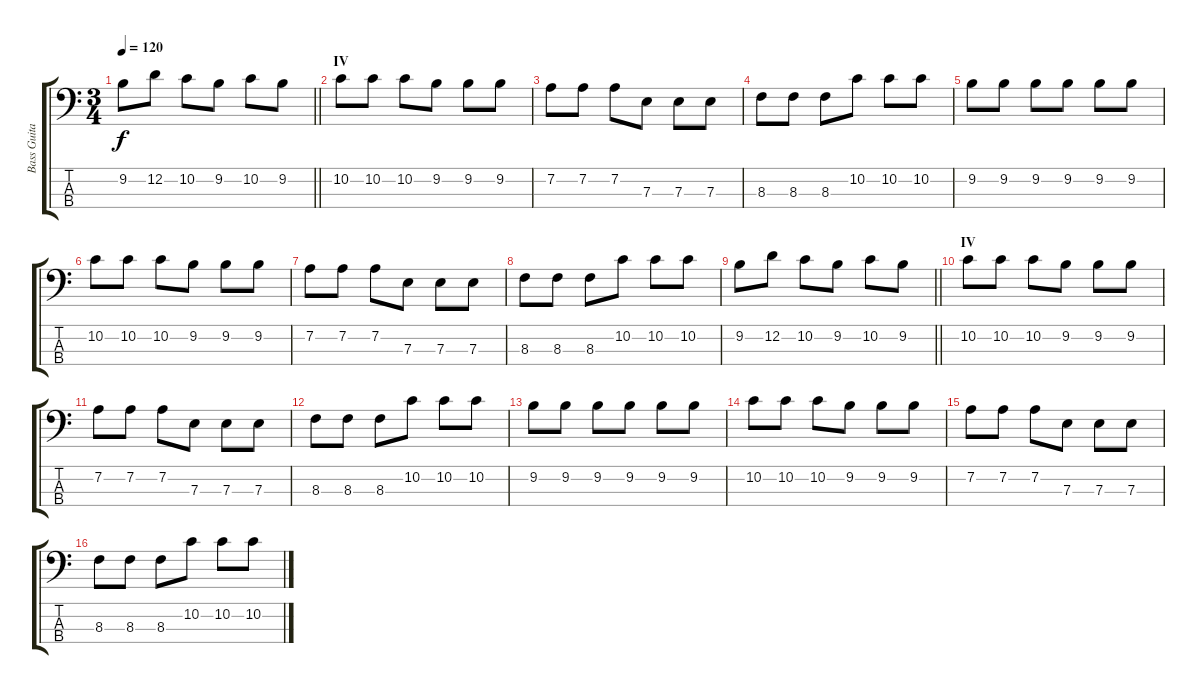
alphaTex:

\track ("Bass Guitar" "Bass Guita") {instrument electricbassfinger}
\staff {score tabs}
\tuning (G2 D2 A1 E1) {hide}
\ts (3 4)
\tempo 120
\clef f4
\barLineRight lightlight
\ks c
9.2.8{dy f} 12.2.8 10.2.8 9.2.8 10.2.8 9.2.8 |
\section ("" "IV")
10.2.8 10.2.8 10.2.8 9.2.8 9.2.8 9.2.8 |
7.2.8 7.2.8 7.2.8 7.3.8 7.3.8 7.3.8 |
8.3.8 8.3.8 8.3.8 10.2.8 10.2.8 10.2.8 |
9.2.8 9.2.8 9.2.8 9.2.8 9.2.8 9.2.8 |
10.2.8 10.2.8 10.2.8 9.2.8 9.2.8 9.2.8 |
7.2.8 7.2.8 7.2.8 7.3.8 7.3.8 7.3.8 |
8.3.8 8.3.8 8.3.8 10.2.8 10.2.8 10.2.8 |
\barLineRight lightlight
9.2.8 12.2.8 10.2.8 9.2.8 10.2.8 9.2.8 |
\section ("" "IV")
10.2.8 10.2.8 10.2.8 9.2.8 9.2.8 9.2.8 |
7.2.8 7.2.8 7.2.8 7.3.8 7.3.8 7.3.8 |
8.3.8 8.3.8 8.3.8 10.2.8 10.2.8 10.2.8 |
9.2.8 9.2.8 9.2.8 9.2.8 9.2.8 9.2.8 |
10.2.8 10.2.8 10.2.8 9.2.8 9.2.8 9.2.8 |
7.2.8 7.2.8 7.2.8 7.3.8 7.3.8 7.3.8 |
8.3.8 8.3.8 8.3.8 10.2.8 10.2.8 10.2.8
